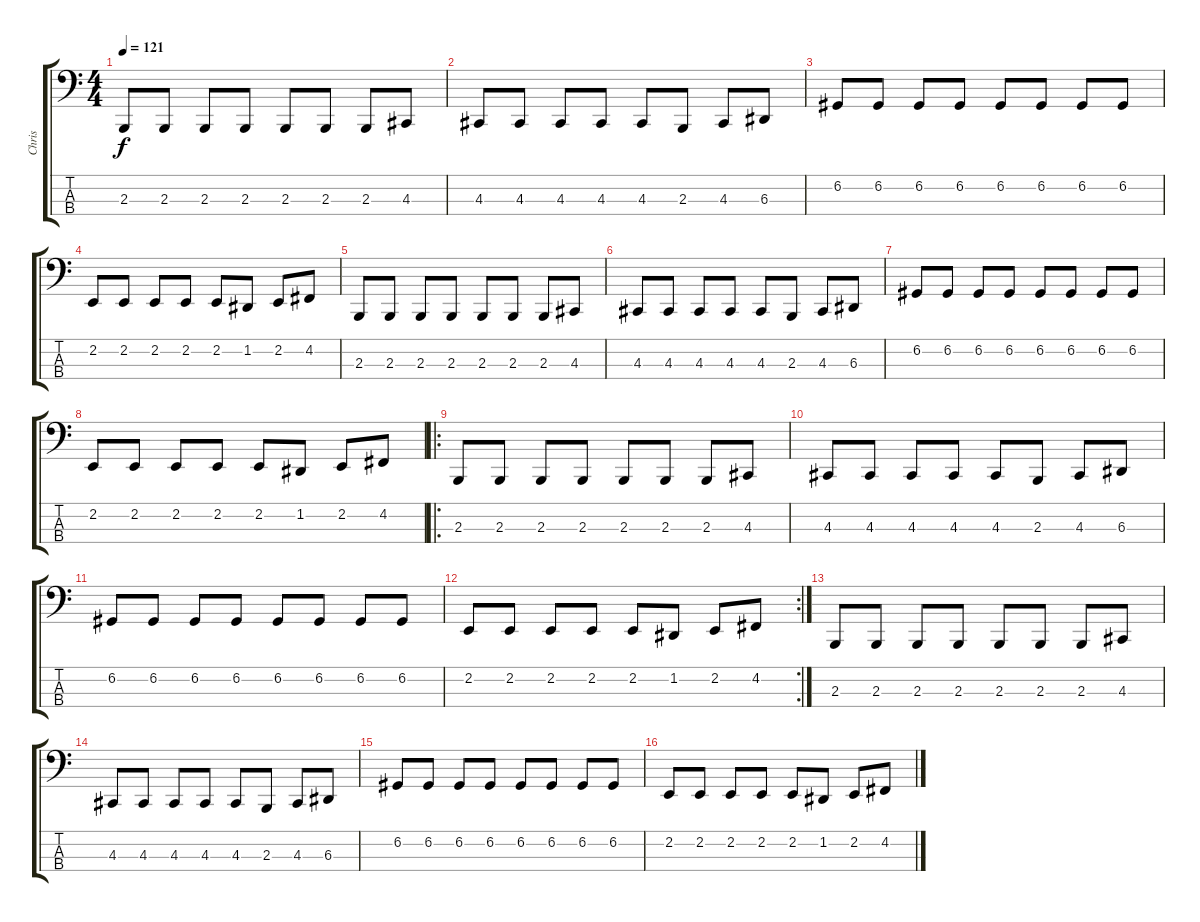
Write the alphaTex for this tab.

\track ("Chris" "Chris") {instrument lead2sawtooth}
\staff {score tabs}
\tuning (G2 D2 A1 E1) {hide}
\ts (4 4)
\tempo 121
\clef f4
\ks c
2.3.8{dy f} 2.3.8 2.3.8 2.3.8 2.3.8 2.3.8 2.3.8 4.3.8 |
4.3.8 4.3.8 4.3.8 4.3.8 4.3.8 2.3.8 4.3.8 6.3.8 |
6.2.8 6.2.8 6.2.8 6.2.8 6.2.8 6.2.8 6.2.8 6.2.8 |
2.2.8 2.2.8 2.2.8 2.2.8 2.2.8 1.2.8 2.2.8 4.2.8 |
2.3.8 2.3.8 2.3.8 2.3.8 2.3.8 2.3.8 2.3.8 4.3.8 |
4.3.8 4.3.8 4.3.8 4.3.8 4.3.8 2.3.8 4.3.8 6.3.8 |
6.2.8 6.2.8 6.2.8 6.2.8 6.2.8 6.2.8 6.2.8 6.2.8 |
2.2.8 2.2.8 2.2.8 2.2.8 2.2.8 1.2.8 2.2.8 4.2.8 |
\ro
2.3.8 2.3.8 2.3.8 2.3.8 2.3.8 2.3.8 2.3.8 4.3.8 |
4.3.8 4.3.8 4.3.8 4.3.8 4.3.8 2.3.8 4.3.8 6.3.8 |
6.2.8 6.2.8 6.2.8 6.2.8 6.2.8 6.2.8 6.2.8 6.2.8 |
\rc 2
2.2.8 2.2.8 2.2.8 2.2.8 2.2.8 1.2.8 2.2.8 4.2.8 |
2.3.8 2.3.8 2.3.8 2.3.8 2.3.8 2.3.8 2.3.8 4.3.8 |
4.3.8 4.3.8 4.3.8 4.3.8 4.3.8 2.3.8 4.3.8 6.3.8 |
6.2.8 6.2.8 6.2.8 6.2.8 6.2.8 6.2.8 6.2.8 6.2.8 |
2.2.8 2.2.8 2.2.8 2.2.8 2.2.8 1.2.8 2.2.8 4.2.8
